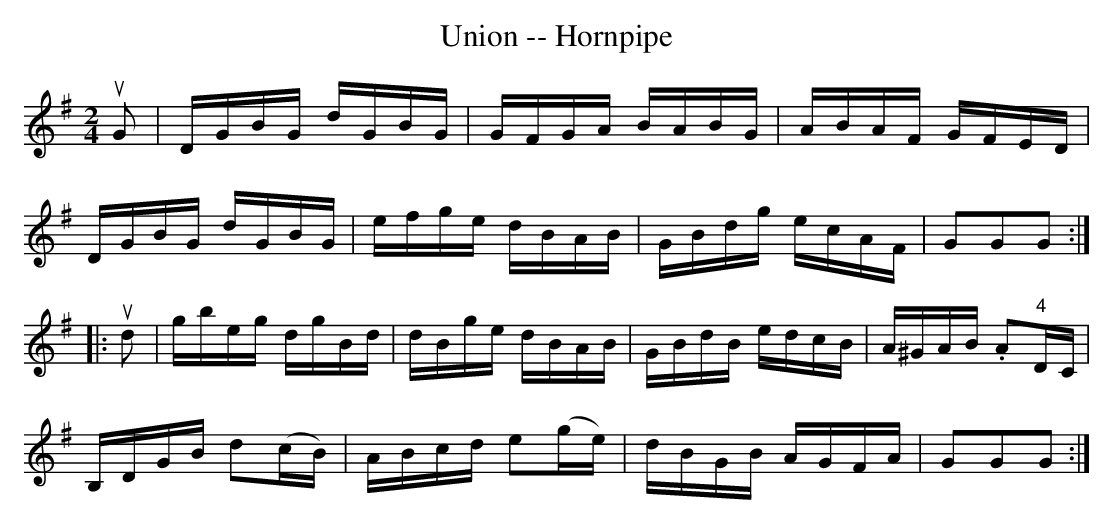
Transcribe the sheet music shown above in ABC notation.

X:1
T:Union -- Hornpipe
M:2/4
L:1/16
K:G
uG2|DGBG dGBG|GFGA BABG|ABAF GFED|
DGBG dGBG|efge dBAB|GBdg ecAF|G2G2G2:|
|:ud2|gbeg dgBd|dBge dBAB|GBdB edcB|A^GAB .A2"4"DC|
B,DGB d2(cB)|ABcd e2(ge)|dBGB AGFA|G2G2G2:|
